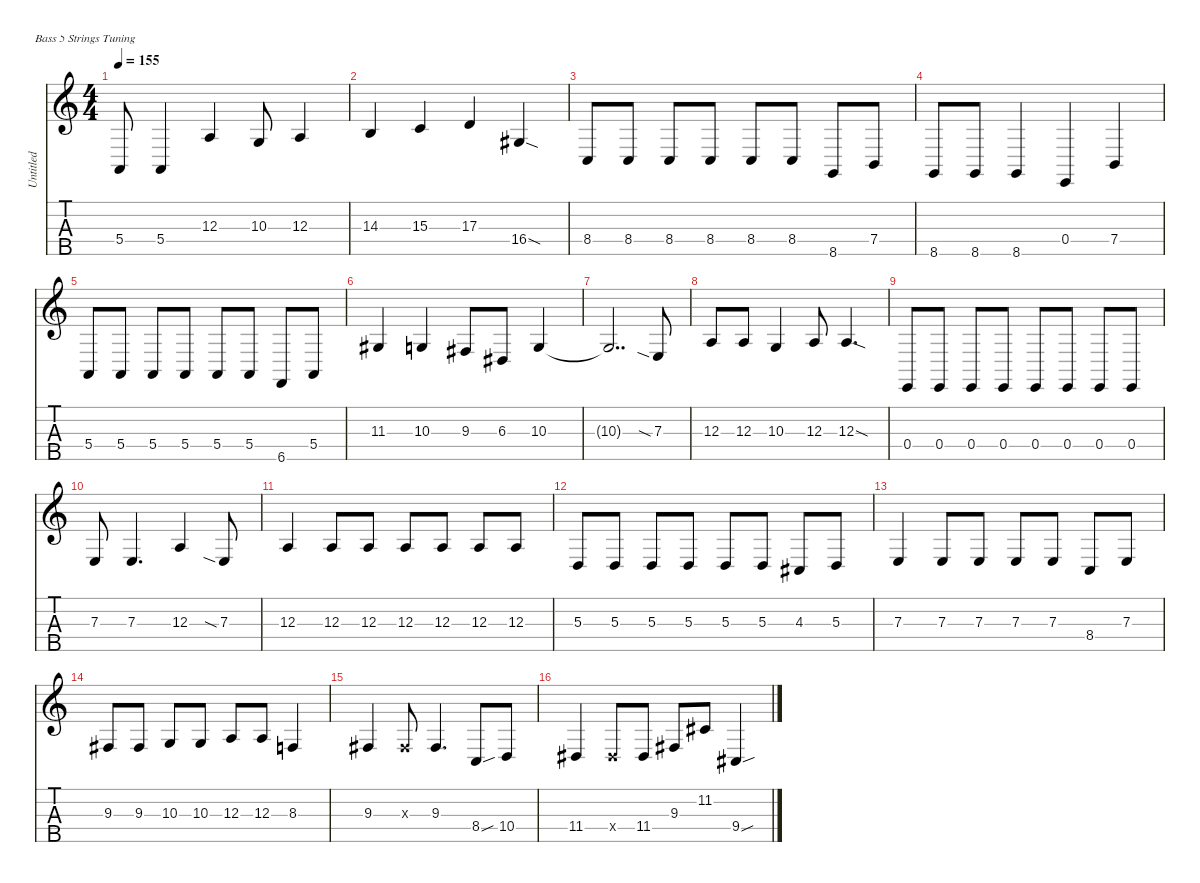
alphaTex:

\defaultSystemsLayout 4
\hideDynamics
\bracketExtendMode nobrackets
\otherSystemsTrackNameOrientation horizontal
\track ("Untitled" "Untitled") {instrument electricbassfinger}
\staff {score tabs}
\tuning (G2 D2 A1 E1 B0)
\ts (4 4)
\tempo 155
\clef g2
\ks c
5.4.8{dy mf beam Up} 5.4.4{beam Up} 12.3.4{beam Up} 10.3.8{beam Up} 12.3.4{beam Up} |
14.3.4{beam Up} 15.3.4{beam Up} 17.3.4{beam Up} 16.4{sod acc #}.4{beam Up} |
8.4.8{beam Up} 8.4.8{beam Up} 8.4.8{beam Up} 8.4.8{beam Up} 8.4.8{beam Up} 8.4.8{beam Up} 8.5.8{beam Up} 7.4.8{beam Up} |
8.5.8{beam Up} 8.5.8{beam Up} 8.5.4{beam Up} 0.4.4{beam Up} 7.4.4{beam Up} |
5.4.8{beam Up} 5.4.8{beam Up} 5.4.8{beam Up} 5.4.8{beam Up} 5.4.8{beam Up} 5.4.8{beam Up} 6.5.8{beam Up} 5.4.8{beam Up} |
11.3{acc #}.4{beam Up} 10.3.4{beam Up} 9.3{acc #}.8{beam Up} 6.3{acc #}.8{beam Up} 10.3.4{beam Up} |
10.3{t}.2{dd beam Up} 7.3{sia}.8{beam Up} |
12.3.8{beam Up} 12.3.8{beam Up} 10.3.4{beam Up} 12.3.8{beam Up} 12.3{sod}.4{d beam Up} |
0.4.8{beam Up} 0.4.8{beam Up} 0.4.8{beam Up} 0.4.8{beam Up} 0.4.8{beam Up} 0.4.8{beam Up} 0.4.8{beam Up} 0.4.8{beam Up} |
7.3.8{beam Up} 7.3.4{d beam Up} 12.3.4{beam Up} 7.3{sia}.8{beam Up} |
12.3.4{beam Up} 12.3.8{beam Up} 12.3.8{beam Up} 12.3.8{beam Up} 12.3.8{beam Up} 12.3.8{beam Up} 12.3.8{beam Up} |
5.3.8{beam Up} 5.3.8{beam Up} 5.3.8{beam Up} 5.3.8{beam Up} 5.3.8{beam Up} 5.3.8{beam Up} 4.3{acc #}.8{beam Up} 5.3.8{beam Up} |
7.3.4{beam Up} 7.3.8{beam Up} 7.3.8{beam Up} 7.3.8{beam Up} 7.3.8{beam Up} 8.4.8{beam Up} 7.3.8{beam Up} |
9.3{acc #}.8{beam Up} 9.3{acc #}.8{beam Up} 10.3.8{beam Up} 10.3.8{beam Up} 12.3.8{beam Up} 12.3.8{beam Up} 8.3.4{beam Up} |
9.3{acc #}.4{beam Up} 9.3{x acc #}.8{beam Up} 9.3{acc #}.4{d beam Up} 8.4{sou}.8{beam Up} 10.4.8{beam Up} |
11.4{acc #}.4{beam Up} 11.4{x acc #}.8{beam Up} 11.4{acc #}.8{beam Up} 9.3{acc #}.8{beam Up} 11.2{acc #}.8{beam Up} 9.4{sou acc #}.4{beam Up}
